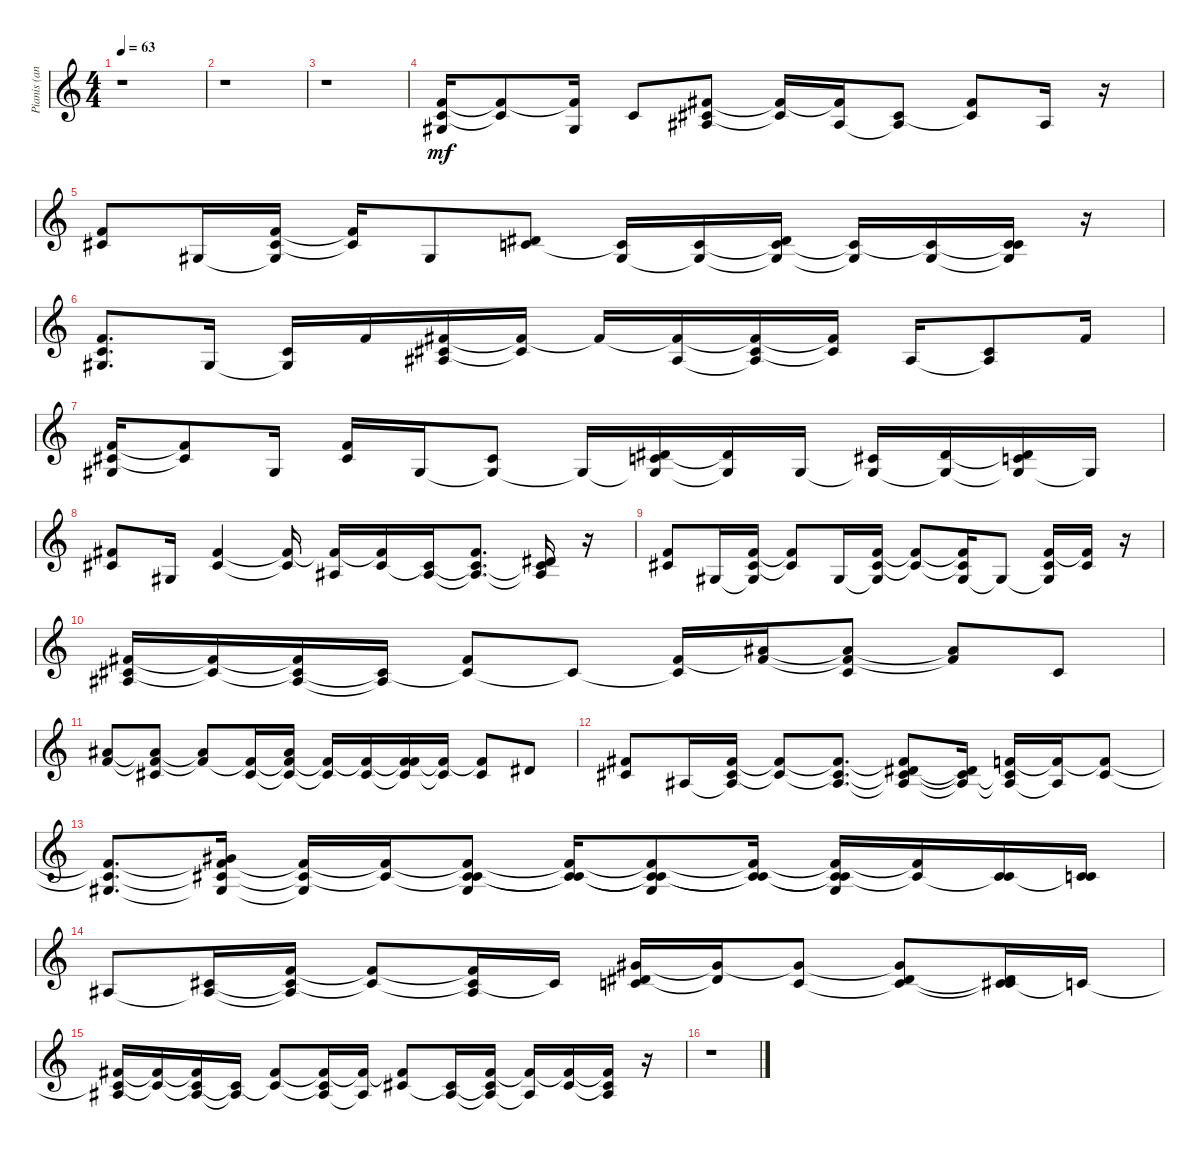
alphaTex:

\track ("Pianis (Staff" "Pianis (an") {instrument acousticgrandpiano}
\staff {score}
\tuning (E4 B3 G3 D3 A2 E2 B1) {hide}
\ts (4 4)
\tempo 63
\clef g2
\ks c
r.1{dy mf} |
r.1 |
r.1 |
(1.1 1.2 1.3).16 (1.1{t} 1.2{t}).8 (1.1{t} 1.3).16 1.2.8 (2.1 2.2 3.3).8 (2.1{t} 2.2{t}).16 (2.1{t} 3.3).16 (2.2 3.3{t}).8 (2.1 2.2{t}).8 3.3.16 r.16 |
(1.1 2.2).8 1.3.16 (1.1 2.2 1.3{t}).16 (1.1{t} 2.2{t}).16 1.3.8 (1.2 8.3).8 (1.2{t} 1.3).16 (1.2 1.3{t}).16 (1.2{t} 1.3{t} 13.4).16 (1.2{t} 1.3{t}).16 (1.2{t} 1.3).16 (1.2{t} 1.3{t} 10.4).16 r.16 |
(1.1 1.2 1.3).8{d} 1.3.16 (1.2 1.3{t}).16 1.1.16 (2.1 2.2 3.3).16 (2.1{t} 2.2{t}).16 2.1{t}.16 (2.1{t} 3.3).16 (2.1{t} 2.2 3.3{t}).16 (2.1{t} 2.2{t}).16 3.3.16 (2.2 3.3{t}).8 2.1.16 |
(1.1 2.2 1.3).16 (1.1{t} 2.2{t}).8 1.3.16 (1.1 2.2).16 1.3.16 (2.2 1.3{t}).8 1.3{t}.16 (4.2 1.3{t} 10.4).16 (4.2{t} 1.3{t}).16 1.3.16 (2.2 1.3{t}).16 (4.2 1.3{t}).16 (4.2{t} 1.3{t} 10.4).16 1.3{t}.16 |
(2.1 2.2).8 1.3.16 (2.1 2.2).4 (2.1{t} 2.2{t}).16 (2.1{t} 3.3).16 (2.1{t} 2.2).16 (2.2{t} 3.3).16 (2.1 2.2{t} 3.3{t}).8{d} (2.2{t} 3.3{t} 13.4).16 r.16 |
(1.1 2.2).8 1.3.16 (1.1 2.2 1.3{t}).16 (1.1{t} 2.2{t}).8 1.3.16 (1.1 2.2 1.3{t}).16 (1.1{t} 2.2{t}).8 (1.1{t} 2.2{t} 1.3).16 1.3{t}.8 (1.1 2.2 1.3{t}).16 (1.1{t} 2.2).16 r.16 |
(2.1 2.2 3.3).16 (2.1{t} 2.2{t}).16 (2.1{t} 2.2{t} 3.3).16 (2.2{t} 3.3{t}).16 (2.1 2.2{t}).8 2.2{t}.8 (2.1 2.2{t}).16 (2.1{t} 11.2).16 (2.1{t} 11.2{t} 6.3).8 (2.1{t} 11.2{t}).8 2.2.8 |
(1.1 11.2).8 (1.1{t} 11.2{t} 6.3).8 (1.1{t} 11.2{t}).8 (1.1{t} 2.2).16 (1.1{t} 2.2{t} 15.3).16 (1.1{t} 2.2{t}).16 (1.1{t} 2.2).16 (1.1{t} 2.2{t} 10.3).16 (1.1{t} 2.2{t}).16 (1.1{t} 2.2).8 4.2.8 |
(2.1 2.2).8 3.3.16 (2.1 2.2 3.3{t}).16 (2.1{t} 2.2{t}).8 (2.1{t} 2.2{t} 3.3).8{d} (2.1{t} 2.2{t} 3.3{t} 13.4).8 (2.2{t} 3.3{t} 13.4{t}).16 (1.1 2.2{t} 3.3{t}).16 (1.1{t} 3.3{t}).16 (1.1{t} 2.2).8 |
(1.1{t} 2.2{t} 1.3).8{d} (1.1{t} 2.2{t} 1.3{t} 18.4).16 (1.1{t} 2.2{t} 1.3{t}).16 (1.1{t} 2.2{t}).16 (1.1{t} 2.2{t} 6.3 6.4).8 (1.1{t} 2.2{t} 6.3{t}).16 (1.1{t} 2.2{t} 6.3{t} 6.4).8 (1.1{t} 2.2{t} 6.3{t}).16 (1.1{t} 2.2{t} 6.3{t} 6.4).16 (1.1{t} 6.3{t}).16 (2.2 6.3{t}).16 (2.2{t} 5.3).16 |
3.3.8 (2.2 3.3{t}).16 (1.1 2.2{t} 3.3{t}).16 (1.1{t} 2.2{t}).8 (1.1{t} 2.2{t} 3.3).16 2.2{t}.16 (4.1 4.2 5.3).16 (4.1{t} 4.2{t}).16 (4.1{t} 1.2).8 (4.1{t} 1.2{t} 8.3).8 (1.2{t} 8.3{t} 11.4).16 1.2{t}.16 |
(2.1 1.2{t} 3.3).16 (2.1{t} 1.2{t}).16 (2.1{t} 1.2{t} 3.3).16 (1.2{t} 3.3{t}).16 (2.1 1.2{t}).8 (2.1{t} 1.2{t} 3.3).16 (2.1{t} 3.3{t}).16 (2.1{t} 2.2).8 (2.2{t} 3.3).16 (2.1 2.2{t} 3.3{t}).16 (2.1{t} 3.3{t}).16 (2.1{t} 2.2).16 (2.1{t} 2.2{t} 3.3).16 r.16 |
r.1
